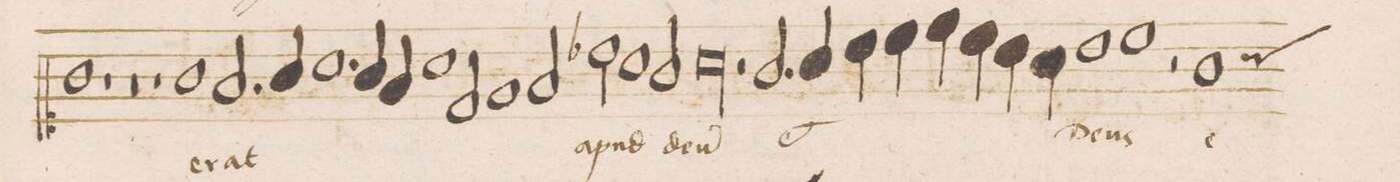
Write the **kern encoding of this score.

**kern	**text
*I"DISCANTVS	*
*clefC1	*
*k[]	*
*met(C|)	*
*M2/1	*
1g	.
1r	.
=27	=27
0r	.
=28	=28
1r	.
1g	e-
=29	=29
2.f/	-rat
4g/	.
1.a	.
=30	=30
4g/	.
4f/	.
1a	.
=31	=31
2d/	.
1e	.
2f/	.
=32	=32
2b-X\	a-
1a	-pud
2g/	de-
=33	=33
00a	-u(m)
=34	=34
=35	=35
2r	.
2.g/	et
4a/	.
4b\	.
4cc\	.
=36	=36
4dd\	.
4cc\	.
4b\	.
4a\	.
1b	De-
=37	=37
1cc	-us
2r	.
1g	e-
=38	=38
*custos:a	*
2.a/	.
*-	*-
